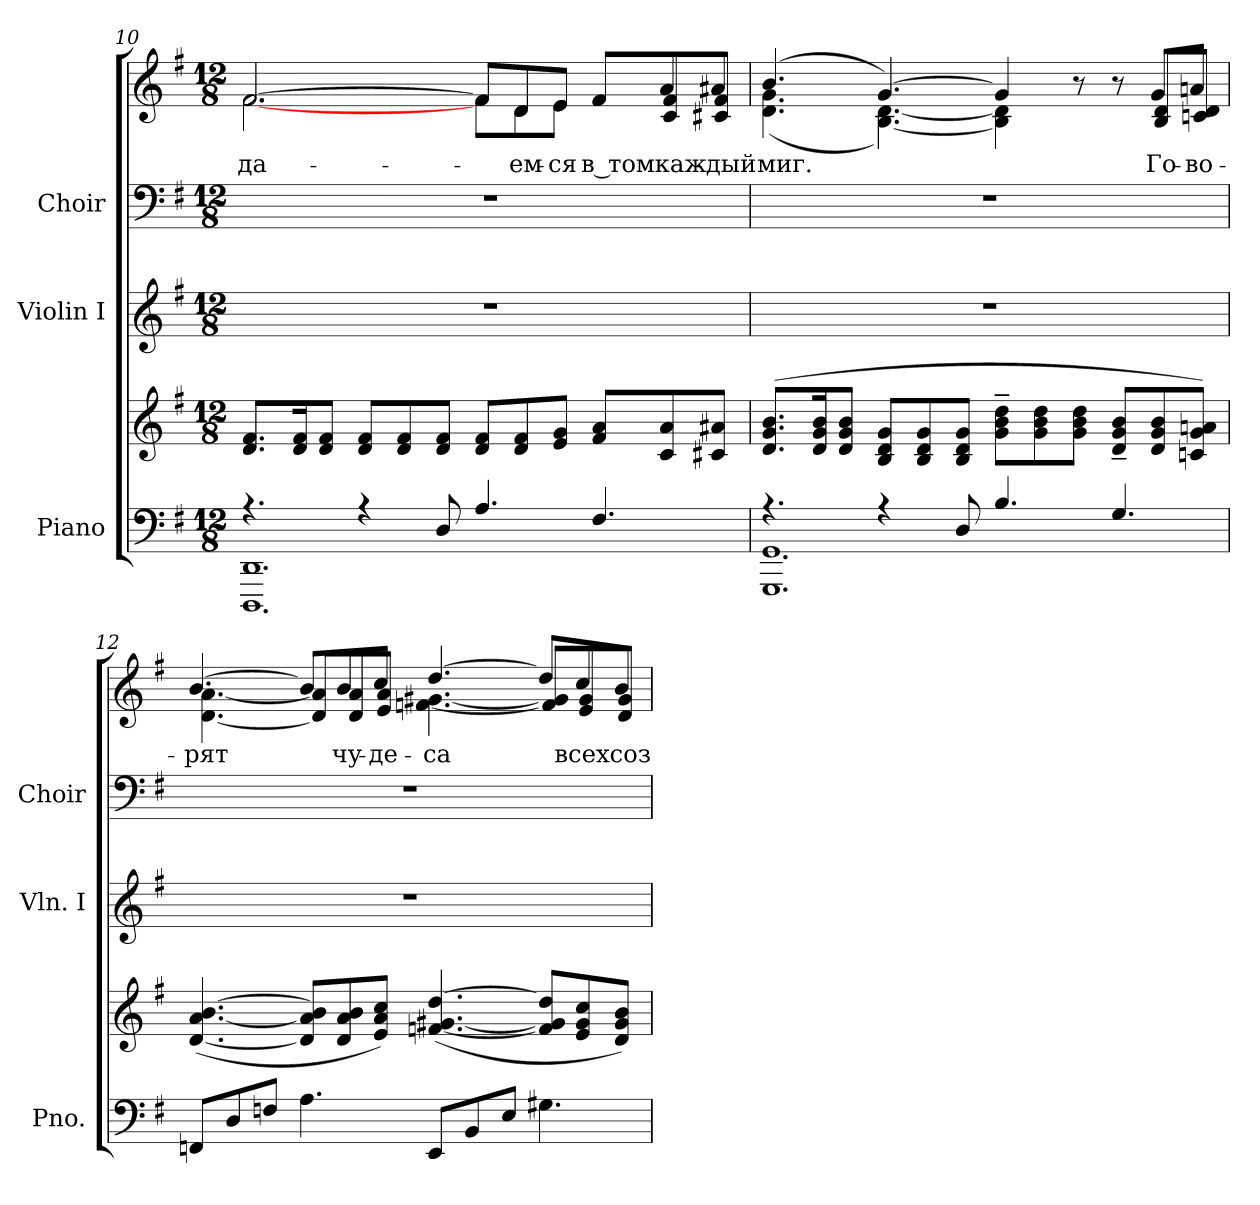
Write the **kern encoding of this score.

**kern	**kern	**kern	**kern	**kern	**text
*part3	*part3	*part2	*part1	*part1	*part1
*staff5	*staff4	*staff3	*staff2	*staff1	*staff1
*I"Piano	*	*I"Violin I	*I"Choir	*	*
*I'Pno.	*	*I'Vln. I	*I'Choir	*	*
!!LO:PB:g=z
*clefF4	*clefG2	*clefG2	*clefF4	*clefG2	*
*k[f#]	*k[f#]	*k[f#]	*k[f#]	*k[f#]	*
*G:	*G:	*G:	*G:	*G:	*
*M12/8	*M12/8	*M12/8	*M12/8	*M12/8	*
=10	=10	=10	=10	=10	=10
*^	*	*	*	*	*
!	!	!	!LO:N:vis=1	!LO:N:vis=1	!	!
*	*	*	*	*	*^	*
!	!	!	!	!	!	!	!LO:LY:b:color=#000000
4.r	1.DDDi 1.DDi	8.di/ 8.f#iL	1.r	1.r	[>2.f#i/	[<2.f#i\	-да-
.	.	16di/ 16f#ik	.	.	.	.	.
.	.	8di/ 8f#iJ	.	.	.	.	.
4r	.	8di/ 8f#iL	.	.	.	.	.
.	.	8di/ 8f#i	.	.	.	.	.
8Di/	.	8di/ 8f#iJ	.	.	.	.	.
4.Ai/	.	8di/ 8f#iL	.	.	8f#i/L]	8f#i\L	.
!	!	!	!	!	!	!	!LO:LY:b:color=#000000
.	.	8di/ 8f#i	.	.	8di/	8di\	-ем-
!	!	!	!	!	!	!	!LO:LY:b:color=#000000
.	.	8ei/ 8giJ	.	.	8ei/J	8ei\J	-ся
!	!	!	!	!	!	!	!LO:LY:b:color=#000000
4.F#i/	.	8f#i/ 8aiL	.	.	8f#i/L	8f#i/L	в том
!	!	!	!	!	!	!	!LO:LY:b:color=#000000
.	.	8ci/ 8ai	.	.	8ai/	8ci/ 8f#i/	каж-
!	!	!	!	!	!	!	!LO:LY:b:color=#000000
.	.	8c#Xi/ 8a#XiJ	.	.	8a#Xi/J	8c#Xi/ 8f#i/J	-дый
=11	=11	=11	=11	=11	=11	=11	=11
!	!	!	!LO:N:vis=1	!LO:N:vis=1	!	!	!
!	!	!	!	!	!	!	!LO:LY:b:color=#000000
4.r	1.GGGi 1.GGi	(8.di/ 8.gi 8.biL	1.r	1.r	(4.bi/	(4.di\ 4.gi	миг.
.	.	16di/ 16gi 16bik	.	.	.	.	.
.	.	8di/ 8gi 8biJ	.	.	.	.	.
4r	.	8Bi/ 8di 8giL	.	.	[>4.gi/)	[<4.Bi\ [<4.di)	.
.	.	8Bi/ 8di 8gi	.	.	.	.	.
8Di/	.	8Bi/ 8di 8giJ	.	.	.	.	.
4.Bi/	.	8gi\~ 8bi~ 8ddi~L	.	.	4gi/]	4Bi\] 4di]	.
.	.	8gi\ 8bi 8ddi	.	.	.	.	.
.	.	8gi\ 8bi 8ddiJ	.	.	8r	8ryy	.
4.Gi/	.	8di/~ 8gi~ 8bi~L	.	.	8r	8ryy	.
!	!	!	!	!	!	!	!LO:LY:b:color=#000000
.	.	8di/ 8gi 8bi	.	.	8gi/L	8Bi/ 8di/L	Го-
!	!	!	!	!	!	!	!LO:LY:b:color=#000000
.	.	8cni/ 8gi 8aniJ)	.	.	8ani/J	8cni/ 8di/J	-во-
*v	*v	*	*	*	*	*	*
!!LO:LB:g=z	!!
=12	=12	=12	=12	=12	=12	=12
!	!	!LO:N:vis=1	!LO:N:vis=1	!	!	!
!	!	!	!	!	!	!LO:LY:b:color=#000000
8FFni/L	([<4.di/ [<4.ai [>4.bi	1.r	1.r	[>4.bi/	[<4.di\ [<4.ai	-рят
8Di/	.	.	.	.	.	.
8Fni/J	.	.	.	.	.	.
4.Ai\	8di/] 8ai] 8bi]L	.	.	8bi/L]	8di]/ 8ai]/L	.
!	!	!	!	!	!	!LO:LY:b:color=#000000
.	8di/ 8ai 8bi	.	.	8bi/	8di/ 8ai/	чу-
!	!	!	!	!	!	!LO:LY:b:color=#000000
.	8ei/ 8ai 8cciJ)	.	.	8cci/J	8ei/ 8ai/J	-де-
!	!	!	!	!	!	!LO:LY:b:color=#000000
8EEi/L	([<4.fni/ [>4.g#Xi [>4.ddi	.	.	[>4.ddi/	[<4.fni\ [<4.g#Xi	-са
8BBi/	.	.	.	.	.	.
8Ei/J	.	.	.	.	.	.
4.G#Xi\	8fi/] 8g#i] 8ddi]L	.	.	8ddi/L]	8fi]/ 8g#i]/L	.
!	!	!	!	!	!	!LO:LY:b:color=#000000
.	8ei/ 8g#i 8cci	.	.	8cci/	8ei/ 8g#i/	всех
!	!	!	!	!	!	!LO:LY:b:color=#000000
.	8di/ 8g#i 8biJ)	.	.	8bi/J	8di/ 8g#i/J	соз-
*	*	*	*	*v	*v	*
=	=	=	=	=	=
*-	*-	*-	*-	*-	*-
